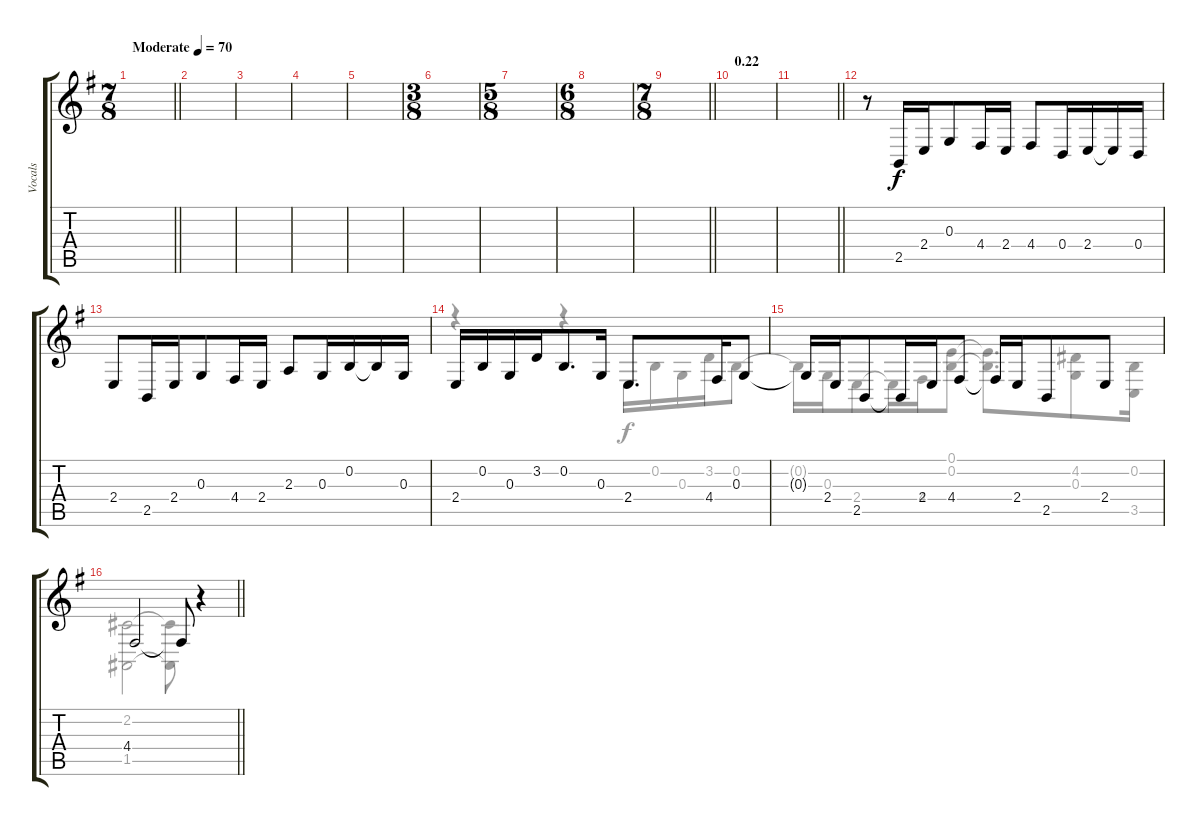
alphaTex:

\track ("Vocals" "Vocals") {instrument tenorsax}
\staff {score tabs}
\tuning (E4 B3 G3 D3 A2 E2) {hide}
\voice
\ts (7 8)
\tempo (70 "Moderate")
\clef g2
\barLineRight lightlight
\ks g
|
|
|
|
|
\ts (3 8)
|
\ts (5 8)
|
\ts (6 8)
|
\ts (7 8)
\barLineRight lightlight
|
\section ("" "0.22")
|
\barLineRight lightlight
|
r.8 2.5.16 2.4.16 0.3.8 4.4.16 2.4.16 4.4.8 0.4.16 2.4.16 2.4{t}.16 0.4.16 |
2.4.8 2.5.16 2.4.16 0.3.8 4.4.16 2.4.16 2.3.8 0.3.16 0.2.16 0.2{t}.16 0.3.16 |
2.4.16 0.2.16 0.3.16 3.2.16 0.2.8{d} 0.3.16 2.4.8{d} 4.4.16 0.3.8 |
0.3{t}.16 2.4.16 2.5.8 2.5{t}.16 2.4.16 4.4.8 4.4{t}.16 2.4.16 2.5.8 2.4.8 |
\barLineRight lightlight
4.4.2 4.4{t}.8 r.4
\voice
\clef g2
\ottava regular
\simile none
\barLineRight lightlight
\ks g
|
|
|
|
|
|
|
|
\barLineRight lightlight
|
|
\barLineRight lightlight
|
|
|
r.4 r.4 2.4.16 0.2.16 0.3.16 3.2.16 0.2.8 |
0.2{t}.16 0.3.16 2.4.8 2.4{t}.16 4.4.16 (0.1 0.2).8 (0.1{t} 0.2{t}).8{d} (4.2 0.3).8 (0.2 3.5).16 |
\barLineRight lightlight
(2.2 1.5).2 (2.2{t} 1.5{t}).8 r.4
